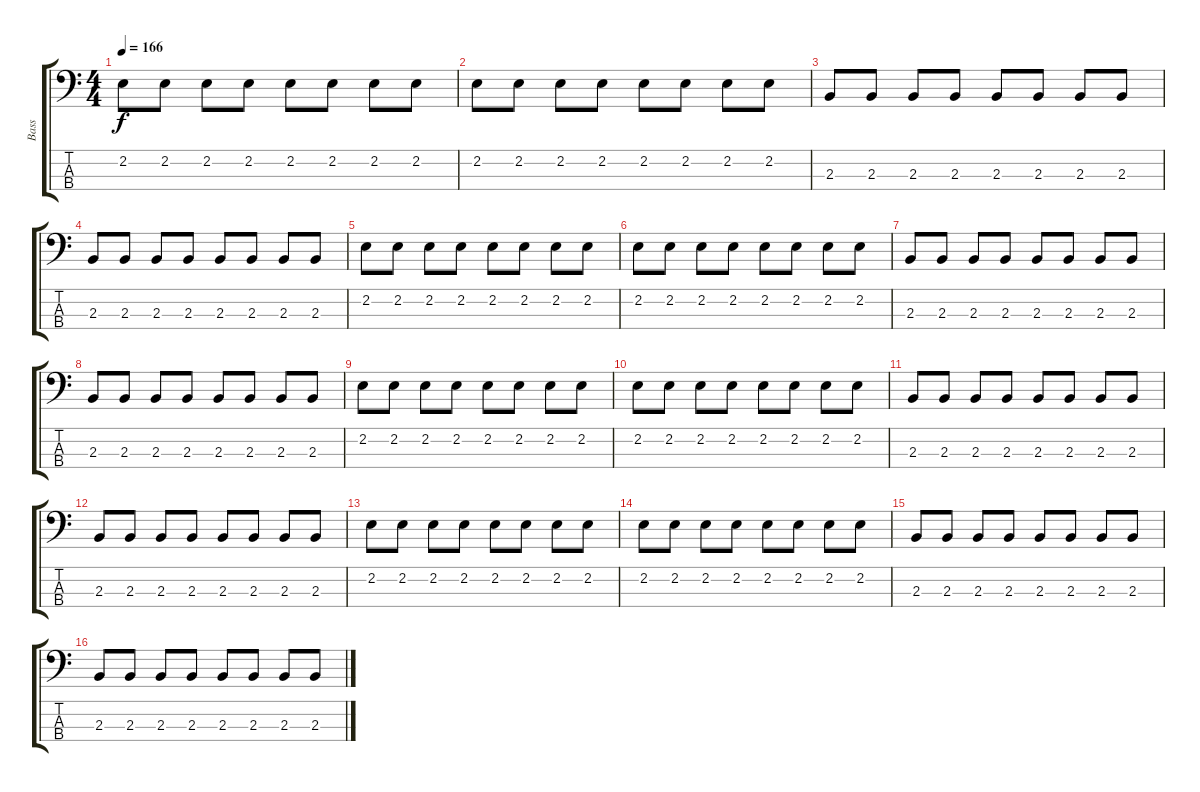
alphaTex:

\track ("Bass" "Bass") {instrument electricbassfinger}
\staff {score tabs}
\tuning (G2 D2 A1 E1) {hide}
\ts (4 4)
\tempo 166
\clef f4
\ks c
2.2.8{dy f} 2.2.8 2.2.8 2.2.8 2.2.8 2.2.8 2.2.8 2.2.8 |
2.2.8 2.2.8 2.2.8 2.2.8 2.2.8 2.2.8 2.2.8 2.2.8 |
2.3.8 2.3.8 2.3.8 2.3.8 2.3.8 2.3.8 2.3.8 2.3.8 |
2.3.8 2.3.8 2.3.8 2.3.8 2.3.8 2.3.8 2.3.8 2.3.8 |
2.2.8 2.2.8 2.2.8 2.2.8 2.2.8 2.2.8 2.2.8 2.2.8 |
2.2.8 2.2.8 2.2.8 2.2.8 2.2.8 2.2.8 2.2.8 2.2.8 |
2.3.8 2.3.8 2.3.8 2.3.8 2.3.8 2.3.8 2.3.8 2.3.8 |
2.3.8 2.3.8 2.3.8 2.3.8 2.3.8 2.3.8 2.3.8 2.3.8 |
2.2.8 2.2.8 2.2.8 2.2.8 2.2.8 2.2.8 2.2.8 2.2.8 |
2.2.8 2.2.8 2.2.8 2.2.8 2.2.8 2.2.8 2.2.8 2.2.8 |
2.3.8 2.3.8 2.3.8 2.3.8 2.3.8 2.3.8 2.3.8 2.3.8 |
2.3.8 2.3.8 2.3.8 2.3.8 2.3.8 2.3.8 2.3.8 2.3.8 |
2.2.8 2.2.8 2.2.8 2.2.8 2.2.8 2.2.8 2.2.8 2.2.8 |
2.2.8 2.2.8 2.2.8 2.2.8 2.2.8 2.2.8 2.2.8 2.2.8 |
2.3.8 2.3.8 2.3.8 2.3.8 2.3.8 2.3.8 2.3.8 2.3.8 |
2.3.8 2.3.8 2.3.8 2.3.8 2.3.8 2.3.8 2.3.8 2.3.8
